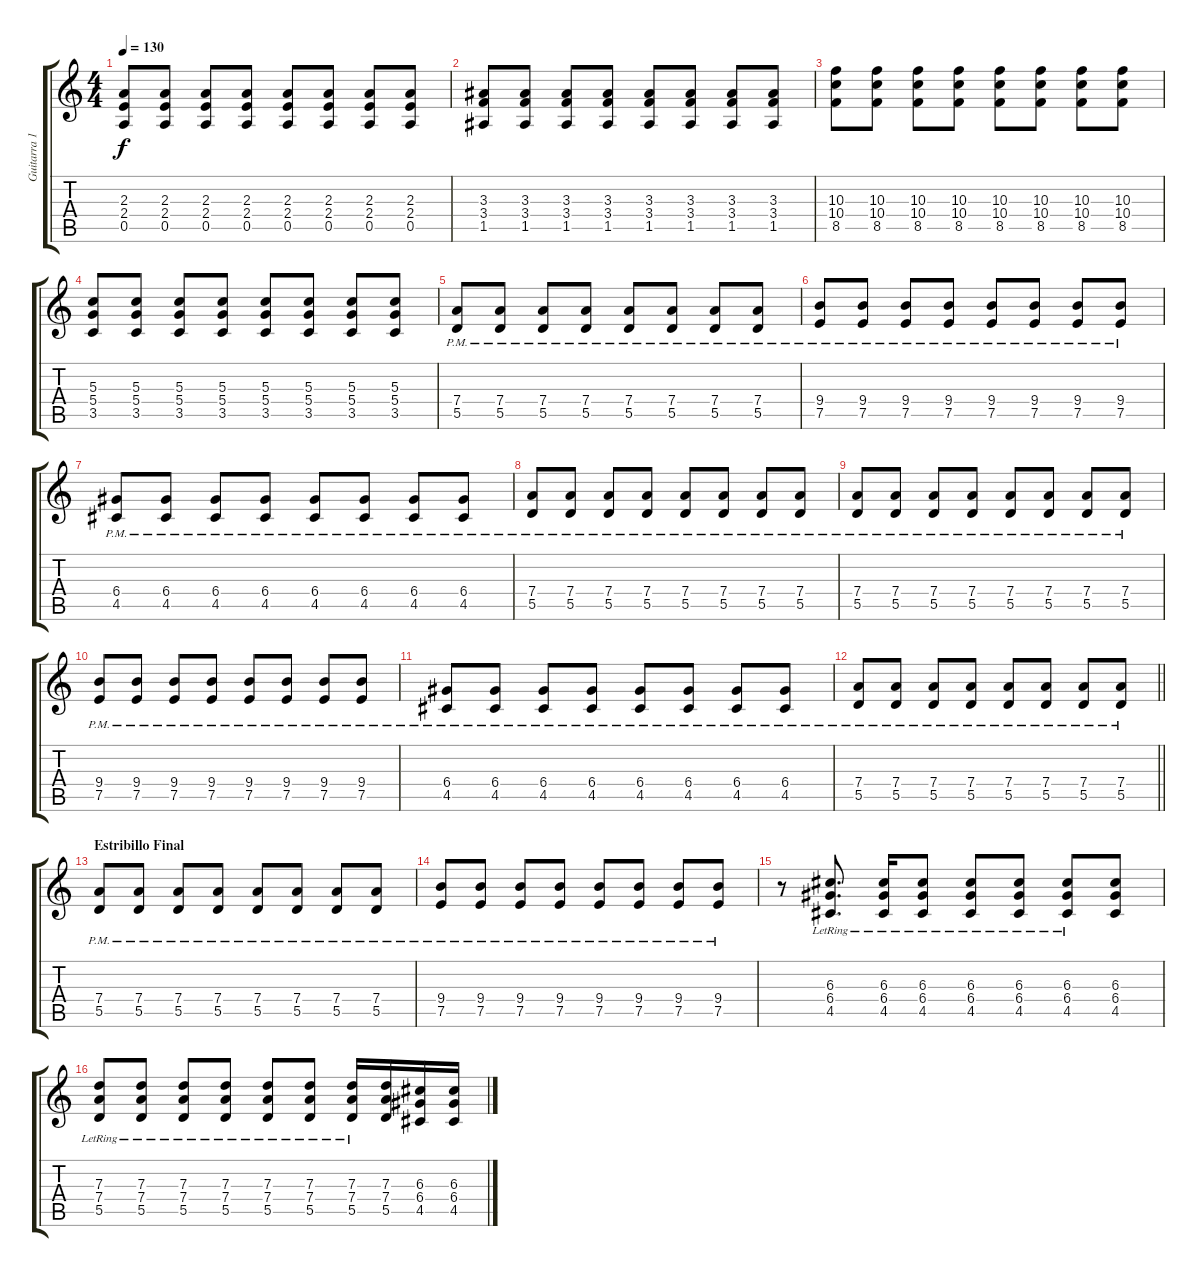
\track ("Guitarra 1" "Guitarra 1") {instrument electricguitarmuted}
\staff {score tabs}
\tuning (E4 B3 G3 D3 A2 E2) {hide}
\ts (4 4)
\tempo 130
\clef g2
\ks c
(2.3 2.4 0.5).8{dy f} (2.3 2.4 0.5).8 (2.3 2.4 0.5).8 (2.3 2.4 0.5).8 (2.3 2.4 0.5).8 (2.3 2.4 0.5).8 (2.3 2.4 0.5).8 (2.3 2.4 0.5).8 |
(3.3 3.4 1.5).8 (3.3 3.4 1.5).8 (3.3 3.4 1.5).8 (3.3 3.4 1.5).8 (3.3 3.4 1.5).8 (3.3 3.4 1.5).8 (3.3 3.4 1.5).8 (3.3 3.4 1.5).8 |
(10.3 10.4 8.5).8 (10.3 10.4 8.5).8 (10.3 10.4 8.5).8 (10.3 10.4 8.5).8 (10.3 10.4 8.5).8 (10.3 10.4 8.5).8 (10.3 10.4 8.5).8 (10.3 10.4 8.5).8 |
(5.3 5.4 3.5).8 (5.3 5.4 3.5).8 (5.3 5.4 3.5).8 (5.3 5.4 3.5).8 (5.3 5.4 3.5).8 (5.3 5.4 3.5).8 (5.3 5.4 3.5).8 (5.3 5.4 3.5).8 |
(7.4{pm} 5.5{pm}).8{instrument electricguitarmuted} (7.4{pm} 5.5{pm}).8 (7.4{pm} 5.5{pm}).8 (7.4{pm} 5.5{pm}).8 (7.4{pm} 5.5{pm}).8 (7.4{pm} 5.5{pm}).8 (7.4{pm} 5.5{pm}).8 (7.4{pm} 5.5{pm}).8 |
(9.4{pm} 7.5{pm}).8 (9.4{pm} 7.5{pm}).8 (9.4{pm} 7.5{pm}).8 (9.4{pm} 7.5{pm}).8 (9.4{pm} 7.5{pm}).8 (9.4{pm} 7.5{pm}).8 (9.4{pm} 7.5{pm}).8 (9.4{pm} 7.5{pm}).8 |
(6.4{pm} 4.5{pm}).8 (6.4{pm} 4.5{pm}).8 (6.4{pm} 4.5{pm}).8 (6.4{pm} 4.5{pm}).8 (6.4{pm} 4.5{pm}).8 (6.4{pm} 4.5{pm}).8 (6.4{pm} 4.5{pm}).8 (6.4{pm} 4.5{pm}).8 |
(7.4{pm} 5.5{pm}).8 (7.4{pm} 5.5{pm}).8 (7.4{pm} 5.5{pm}).8 (7.4{pm} 5.5{pm}).8 (7.4{pm} 5.5{pm}).8 (7.4{pm} 5.5{pm}).8 (7.4{pm} 5.5{pm}).8 (7.4{pm} 5.5{pm}).8 |
(7.4{pm} 5.5{pm}).8 (7.4{pm} 5.5{pm}).8 (7.4{pm} 5.5{pm}).8 (7.4{pm} 5.5{pm}).8 (7.4{pm} 5.5{pm}).8 (7.4{pm} 5.5{pm}).8 (7.4{pm} 5.5{pm}).8 (7.4{pm} 5.5{pm}).8 |
(9.4{pm} 7.5{pm}).8 (9.4{pm} 7.5{pm}).8 (9.4{pm} 7.5{pm}).8 (9.4{pm} 7.5{pm}).8 (9.4{pm} 7.5{pm}).8 (9.4{pm} 7.5{pm}).8 (9.4{pm} 7.5{pm}).8 (9.4{pm} 7.5{pm}).8 |
(6.4{pm} 4.5{pm}).8 (6.4{pm} 4.5{pm}).8 (6.4{pm} 4.5{pm}).8 (6.4{pm} 4.5{pm}).8 (6.4{pm} 4.5{pm}).8 (6.4{pm} 4.5{pm}).8 (6.4{pm} 4.5{pm}).8 (6.4{pm} 4.5{pm}).8 |
\barLineRight lightlight
(7.4{pm} 5.5{pm}).8 (7.4{pm} 5.5{pm}).8 (7.4{pm} 5.5{pm}).8 (7.4{pm} 5.5{pm}).8 (7.4{pm} 5.5{pm}).8 (7.4{pm} 5.5{pm}).8 (7.4{pm} 5.5{pm}).8 (7.4{pm} 5.5{pm}).8 |
\section ("" "Estribillo Final")
(7.4{pm} 5.5{pm}).8 (7.4{pm} 5.5{pm}).8 (7.4{pm} 5.5{pm}).8 (7.4{pm} 5.5{pm}).8 (7.4{pm} 5.5{pm}).8 (7.4{pm} 5.5{pm}).8 (7.4{pm} 5.5{pm}).8 (7.4{pm} 5.5{pm}).8 |
(9.4{pm} 7.5{pm}).8 (9.4{pm} 7.5{pm}).8 (9.4{pm} 7.5{pm}).8 (9.4{pm} 7.5{pm}).8 (9.4{pm} 7.5{pm}).8 (9.4{pm} 7.5{pm}).8 (9.4{pm} 7.5{pm}).8 (9.4{pm} 7.5{pm}).8 |
r.8{instrument overdrivenguitar} (6.3{lr} 6.4{lr} 4.5{lr}).8{d} (6.3{lr} 6.4{lr} 4.5{lr}).16 (6.3{lr} 6.4{lr} 4.5{lr}).8 (6.3{lr} 6.4{lr} 4.5{lr}).8 (6.3{lr} 6.4{lr} 4.5{lr}).8 (6.3{lr} 6.4{lr} 4.5{lr}).8 (6.3 6.4 4.5).8 |
(7.3{lr} 7.4{lr} 5.5{lr}).8 (7.3{lr} 7.4{lr} 5.5{lr}).8 (7.3{lr} 7.4{lr} 5.5{lr}).8 (7.3{lr} 7.4{lr} 5.5{lr}).8 (7.3{lr} 7.4{lr} 5.5{lr}).8 (7.3{lr} 7.4{lr} 5.5{lr}).8 (7.3{lr} 7.4{lr} 5.5{lr}).16 (7.3 7.4 5.5).16 (6.3 6.4 4.5).16 (6.3 6.4 4.5).16
